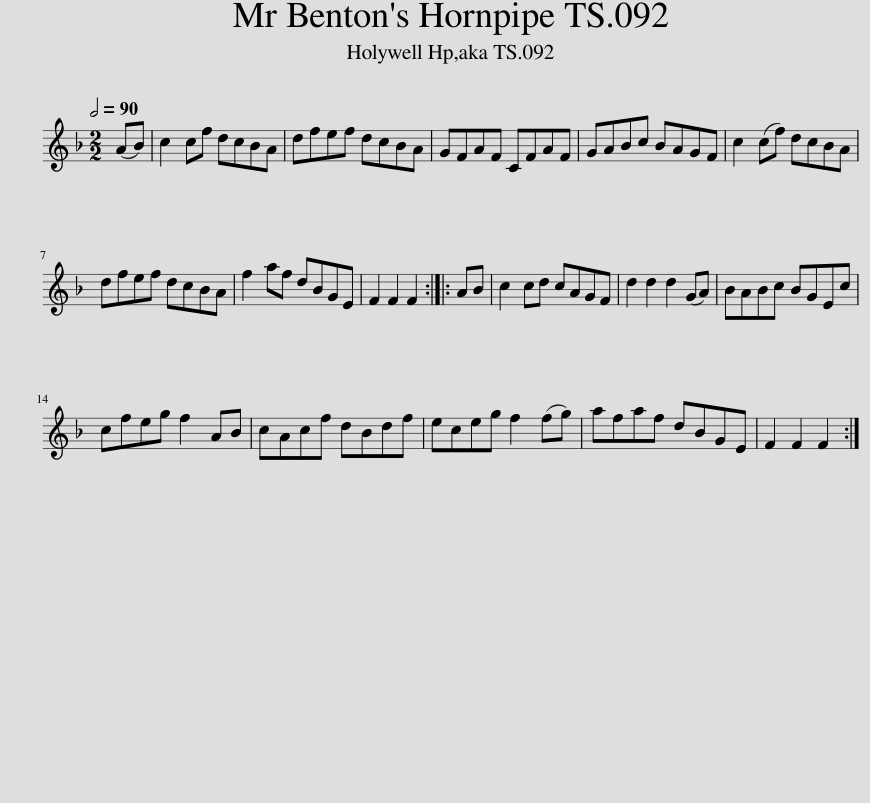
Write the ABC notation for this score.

X:1
L:1/8
Q:1/2=90
M:2/2
I:linebreak $
K:F
V:1 treble
V:1
 (AB) | c2 cf dcBA | dfef dcBA | GFAF CFAF | GABc BAGF | %5
 c2 (cf) dcBA |$ dfef dcBA | f2 af dBGE | F2 F2 F2 :: AB | %10
 c2 cd cAGF | d2 d2 d2 (GA) | BABc BGEc |$ cfeg f2 AB | cAcf dBdf | %15
 eceg f2 (fg) | afaf dBGE | F2 F2 F2 :| %18
